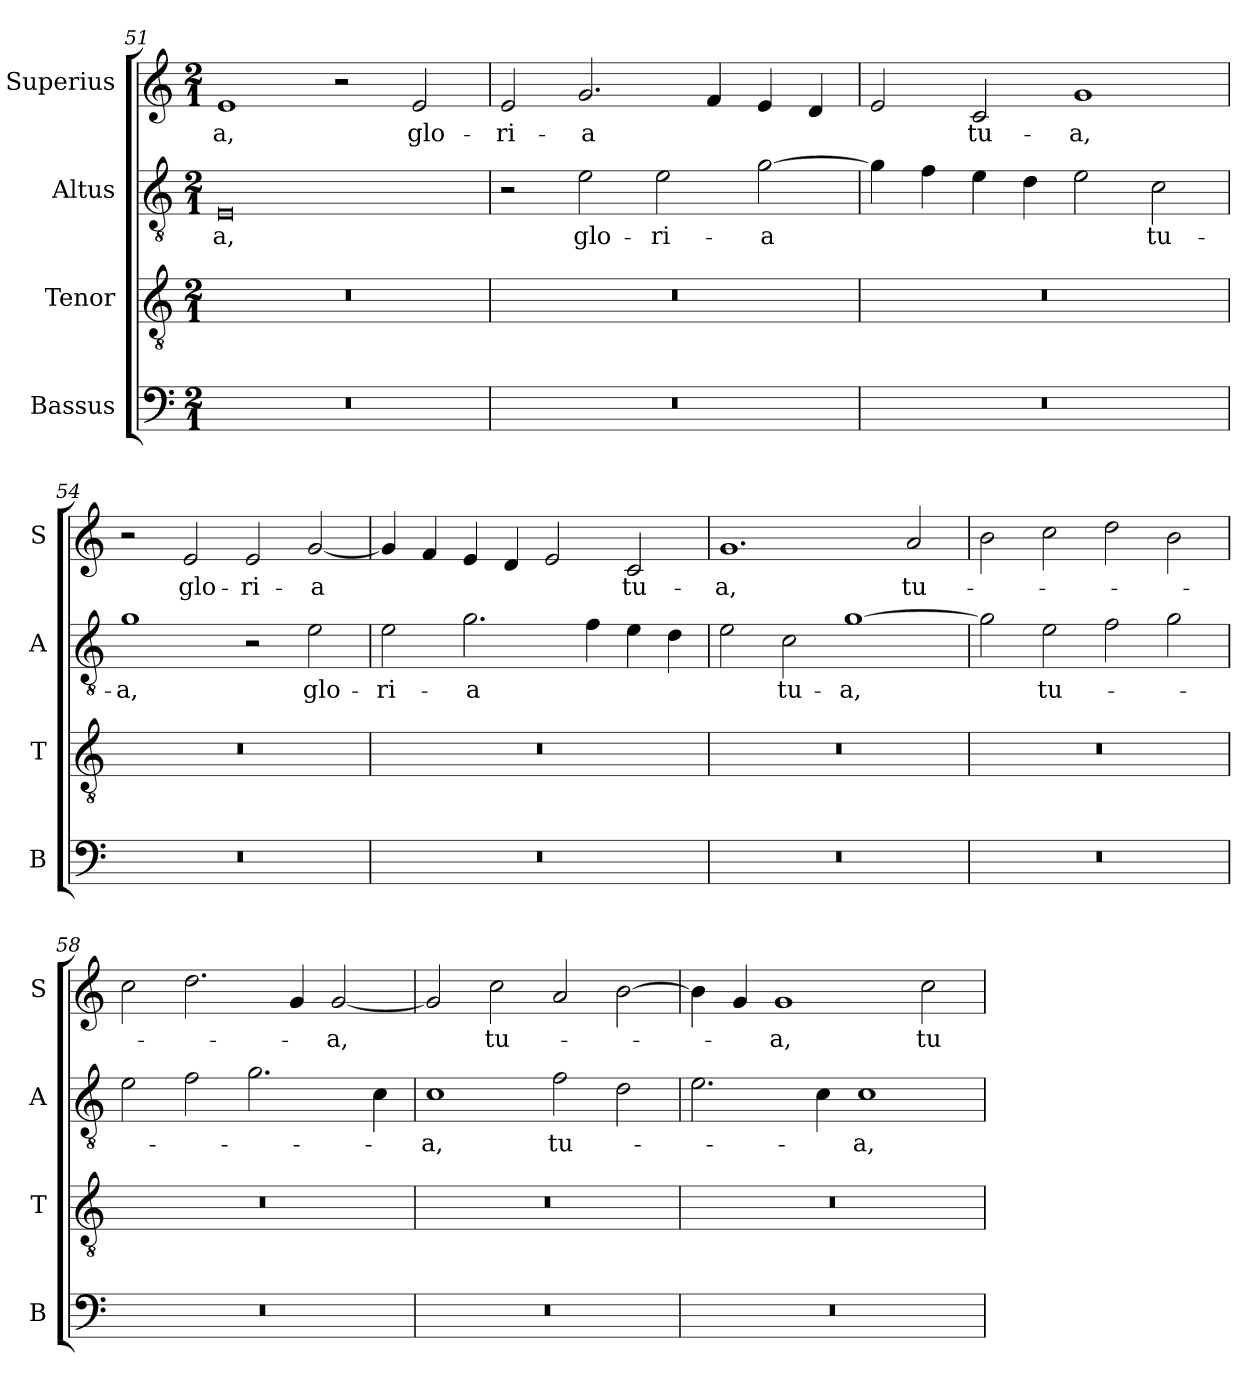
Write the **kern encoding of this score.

**kern	**kern	**kern	**text	**kern	**text
*part4	*part3	*part2	*part2	*part1	*part1
*staff4	*staff3	*staff2	*staff2	*staff1	*staff1
*I"Bassus	*I"Tenor	*I"Altus	*	*I"Superius	*
*I'B	*I'T	*I'A	*	*I'S	*
*clefF4	*clefGv2	*clefGv2	*	*clefG2	*
*k[]	*k[]	*k[]	*	*k[]	*
*M2/1	*M2/1	*M2/1	*	*M2/1	*
=51	=51	=51	=51	=51	=51
0r	0r	0E	a,	1e	-a,
.	.	.	.	2r	.
.	.	.	.	2e/	glo-
=52	=52	=52	=52	=52	=52
0r	0r	2r	.	2e/	-ri-
.	.	2e\	glo-	2.g/	-a
.	.	2e\	-ri-	.	.
.	.	.	.	4f/	.
.	.	[2g\	-a	4e/	.
.	.	.	.	4d/	.
=53	=53	=53	=53	=53	=53
0r	0r	4g\]	.	2e/	.
.	.	4f\	.	.	.
.	.	4e\	.	2c/	tu-
.	.	4d\	.	.	.
.	.	2e\	.	1g	a,
.	.	2c\	tu-	.	.
=54	=54	=54	=54	=54	=54
0r	0r	1g	a,	2r	.
.	.	.	.	2e/	glo-
.	.	2r	.	2e/	-ri-
.	.	2e\	glo-	[2g/	-a
=55	=55	=55	=55	=55	=55
0r	0r	2e\	-ri-	4g/]	.
.	.	.	.	4f/	.
.	.	2.g\	-a	4e/	.
.	.	.	.	4d/	.
.	.	.	.	2e/	.
.	.	4f\	.	.	.
.	.	4e\	.	2c/	tu-
.	.	4d\	.	.	.
=56	=56	=56	=56	=56	=56
0r	0r	2e\	.	1.g	a,
.	.	2c\	tu-	.	.
.	.	[1g	a,	.	.
.	.	.	.	2a/	tu-
=57	=57	=57	=57	=57	=57
0r	0r	2g\]	.	2b\	.
.	.	2e\	tu-	2cc\	.
.	.	2f\	.	2dd\	.
.	.	2g\	.	2b\	.
=58	=58	=58	=58	=58	=58
0r	0r	2e\	.	2cc\	.
.	.	2f\	.	2.dd\	.
.	.	2.g\	.	.	.
.	.	.	.	4g/	.
.	.	.	.	[2g/	-a,
.	.	4c\	.	.	.
=59	=59	=59	=59	=59	=59
0r	0r	1c	a,	2g/]	.
.	.	.	.	2cc\	tu-
.	.	2f\	tu-	2a/	.
.	.	2d\	.	[2b\	.
=60	=60	=60	=60	=60	=60
0r	0r	2.e\	.	4b\]	.
.	.	.	.	4g/	.
.	.	.	.	1g	-a,
.	.	4c\	.	.	.
.	.	1c	-a,	.	.
.	.	.	.	2cc\	tu-
=	=	=	=	=	=
*-	*-	*-	*-	*-	*-
